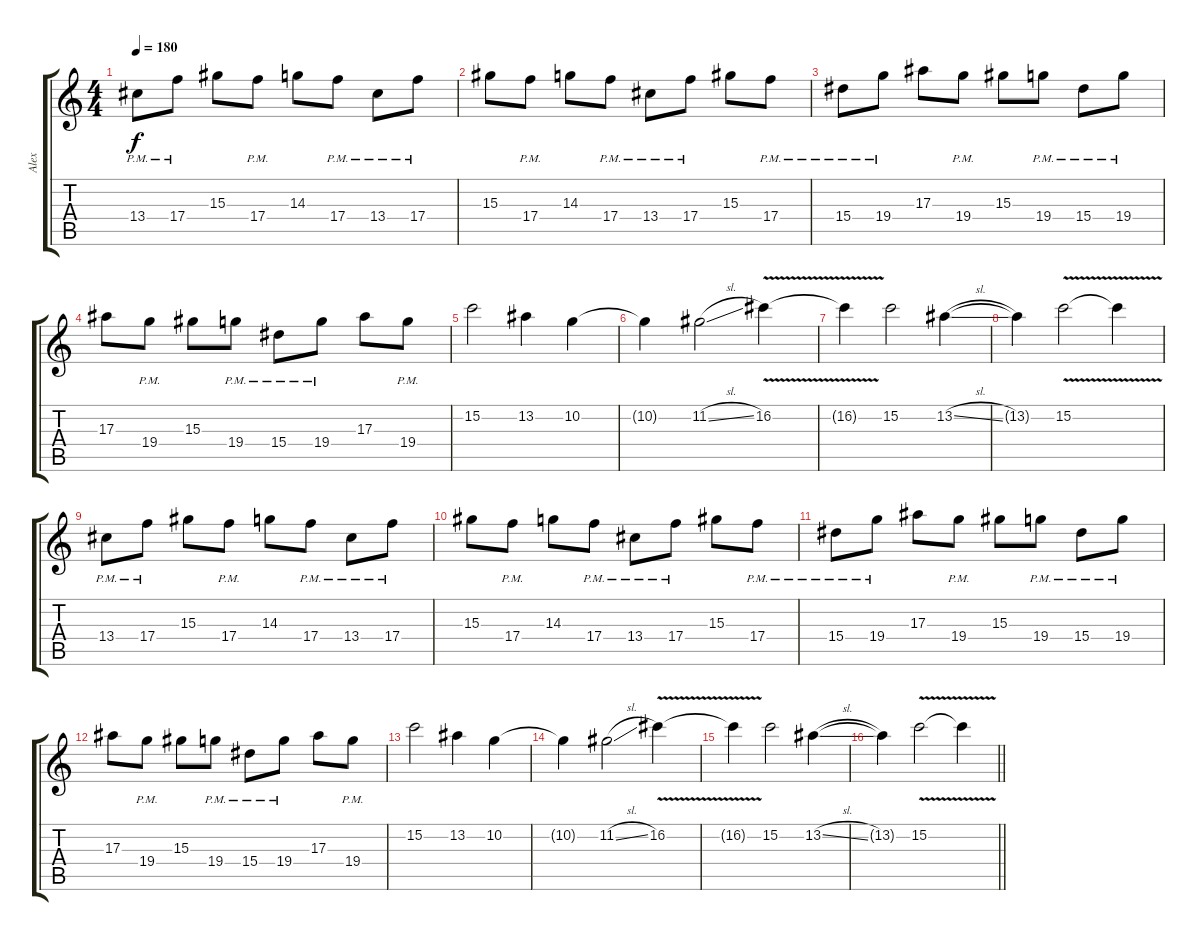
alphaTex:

\track ("Alex" "Alex") {instrument distortionguitar}
\staff {score tabs}
\tuning (D4 A3 F3 C3 G2 C2) {hide}
\ts (4 4)
\tempo 180
\clef g2
\ks c
13.4{pm}.8{dy f} 17.4{pm}.8 15.3.8 17.4{pm}.8 14.3.8 17.4{pm}.8 13.4{pm}.8 17.4{pm}.8 |
15.3.8 17.4{pm}.8 14.3.8 17.4{pm}.8 13.4{pm}.8 17.4{pm}.8 15.3.8 17.4{pm}.8 |
15.4{pm}.8 19.4{pm}.8 17.3.8 19.4{pm}.8 15.3.8 19.4{pm}.8 15.4{pm}.8 19.4{pm}.8 |
17.3.8 19.4{pm}.8 15.3.8 19.4{pm}.8 15.4{pm}.8 19.4{pm}.8 17.3.8 19.4{pm}.8 |
15.2.2 13.2.4 10.2.4 |
10.2{t}.4 11.2{sl}.2 16.2{v}.4 |
16.2{t}.4 15.2.2 13.2{sl}.4 |
13.2{t}.4 15.2{v}.2 15.2{t}.4 |
13.4{pm}.8 17.4{pm}.8 15.3.8 17.4{pm}.8 14.3.8 17.4{pm}.8 13.4{pm}.8 17.4{pm}.8 |
15.3.8 17.4{pm}.8 14.3.8 17.4{pm}.8 13.4{pm}.8 17.4{pm}.8 15.3.8 17.4{pm}.8 |
15.4{pm}.8 19.4{pm}.8 17.3.8 19.4{pm}.8 15.3.8 19.4{pm}.8 15.4{pm}.8 19.4{pm}.8 |
17.3.8 19.4{pm}.8 15.3.8 19.4{pm}.8 15.4{pm}.8 19.4{pm}.8 17.3.8 19.4{pm}.8 |
15.2.2 13.2.4 10.2.4 |
10.2{t}.4 11.2{sl}.2 16.2{v}.4 |
16.2{t}.4 15.2.2 13.2{sl}.4 |
\barLineRight lightlight
13.2{t}.4 15.2{v}.2 15.2{t}.4
